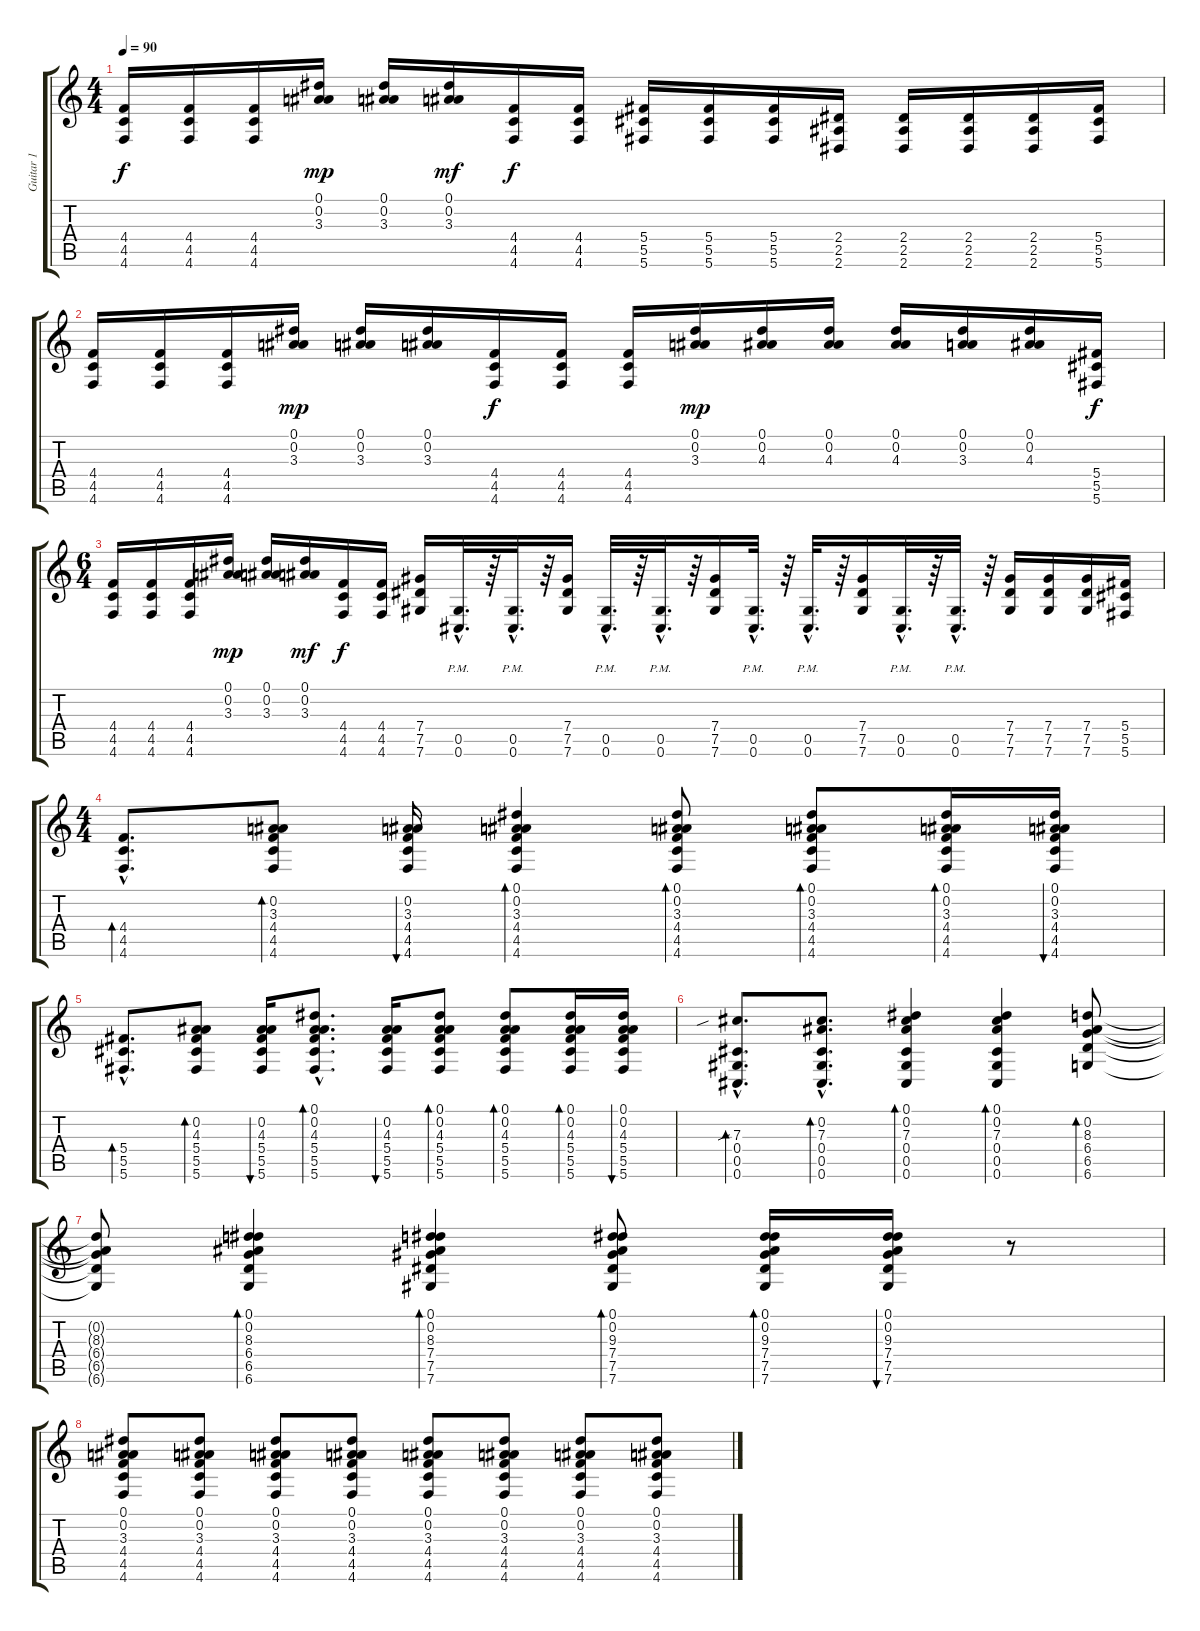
\track ("Guitar 1" "Guitar 1") {instrument distortionguitar}
\staff {score tabs}
\tuning (Eb4 Bb3 Gb3 Db3 Ab2 Db2) {hide}
\ts (4 4)
\tempo 90
\clef g2
\ks c
(4.4 4.5 4.6).16{dy f} (4.4 4.5 4.6).16 (4.4 4.5 4.6).16 (0.1 0.2 3.3).16{dy mp} (0.1 0.2 3.3).16 (0.1 0.2 3.3).16{dy mf} (4.4 4.5 4.6).16{dy f} (4.4 4.5 4.6).16 (5.4 5.5 5.6).16 (5.4 5.5 5.6).16 (5.4 5.5 5.6).16 (2.4 2.5 2.6).16 (2.4 2.5 2.6).16 (2.4 2.5 2.6).16 (2.4 2.5 2.6).16 (5.4 5.5 5.6).16 |
(4.4 4.5 4.6).16 (4.4 4.5 4.6).16 (4.4 4.5 4.6).16 (0.1 0.2 3.3).16{dy mp} (0.1 0.2 3.3).16 (0.1 0.2 3.3).16 (4.4 4.5 4.6).16{dy f} (4.4 4.5 4.6).16 (4.4 4.5 4.6).16 (0.1 0.2 3.3).16{dy mp} (0.1 0.2 4.3).16 (0.1 0.2 4.3).16 (0.1 0.2 4.3).16 (0.1 0.2 3.3).16 (0.1 0.2 4.3).16 (5.4 5.5 5.6).16{dy f} |
\ts (6 4)
(4.4 4.5 4.6).16 (4.4 4.5 4.6).16 (4.4 4.5 4.6).16 (0.1 0.2 3.3).16{dy mp} (0.1 0.2 3.3).16 (0.1 0.2 3.3).16{dy mf} (4.4 4.5 4.6).16{dy f} (4.4 4.5 4.6).16 (7.4 7.5 7.6).16 (0.5{hac pm} 0.6{hac pm}).32{d} r.64 (0.5{hac pm} 0.6{hac pm}).32{d} r.64 (7.4 7.5 7.6).16 (0.5{hac pm} 0.6{hac pm}).32{d} r.64 (0.5{hac pm} 0.6{hac pm}).32{d} r.64 (7.4 7.5 7.6).16 (0.5{hac pm} 0.6{hac pm}).32{d} r.64 (0.5{hac pm} 0.6{hac pm}).32{d} r.64 (7.4 7.5 7.6).16 (0.5{hac pm} 0.6{hac pm}).32{d} r.64 (0.5{hac pm} 0.6{hac pm}).32{d} r.64 (7.4 7.5 7.6).16 (7.4 7.5 7.6).16 (7.4 7.5 7.6).16 (5.4 5.5 5.6).16 |
\ts (4 4)
(4.4{hac} 4.5{hac} 4.6{hac}).8{d bd 30 volume 11 instrument acousticguitarsteel} (0.2 3.3 4.4 4.5 4.6).8{bd 30} (0.2 3.3 4.4 4.5 4.6).16{bu 30} (0.1 0.2 3.3 4.4 4.5 4.6).4{bd 30} (0.1 0.2 3.3 4.4 4.5 4.6).8{bd 30} (0.1 0.2 3.3 4.4 4.5 4.6).8{bd 30} (0.1 0.2 3.3 4.4 4.5 4.6).16{bd 30} (0.1 0.2 3.3 4.4 4.5 4.6).16{bu 30} |
(5.4{hac} 5.5{hac} 5.6{hac}).8{d bd 30} (0.2 4.3 5.4 5.5 5.6).8{bd 30} (0.2 4.3 5.4 5.5 5.6).16{bu 30} (0.1{hac} 0.2{hac} 4.3{hac} 5.4{hac} 5.5{hac} 5.6{hac}).8{d bd 30} (0.2 4.3 5.4 5.5 5.6).16{bu 30} (0.1 0.2 4.3 5.4 5.5 5.6).8{bd 30} (0.1 0.2 4.3 5.4 5.5 5.6).8{bd 30} (0.1 0.2 4.3 5.4 5.5 5.6).16{bd 30} (0.1 0.2 4.3 5.4 5.5 5.6).16{bu 30} |
(7.3{sib hac} 0.4{hac} 0.5{hac} 0.6{hac}).8{d bd 30} (0.2{hac} 7.3{hac} 0.4{hac} 0.5{hac} 0.6{hac}).8{d bd 30} (0.1 0.2 7.3 0.4 0.5 0.6).4{bd 30} (0.1 0.2 7.3 0.4 0.5 0.6).4{bd 30} (0.2 8.3 6.4 6.5 6.6).8{bd 30} |
(0.2{t} 8.3{t} 6.4{t} 6.5{t} 6.6{t}).8 (0.1 0.2 8.3 6.4 6.5 6.6).4{bd 30} (0.1 0.2 8.3 7.4 7.5 7.6).4{bd 30} (0.1 0.2 9.3 7.4 7.5 7.6).8{bd 60} (0.1 0.2 9.3 7.4 7.5 7.6).16{bd 60} (0.1 0.2 9.3 7.4 7.5 7.6).16{bu 60} r.8 |
(0.1 0.2 3.3 4.4 4.5 4.6).8{volume 16 instrument distortionguitar} (0.1 0.2 3.3 4.4 4.5 4.6).8 (0.1 0.2 3.3 4.4 4.5 4.6).8 (0.1 0.2 3.3 4.4 4.5 4.6).8 (0.1 0.2 3.3 4.4 4.5 4.6).8 (0.1 0.2 3.3 4.4 4.5 4.6).8 (0.1 0.2 3.3 4.4 4.5 4.6).8 (0.1 0.2 3.3 4.4 4.5 4.6).8
